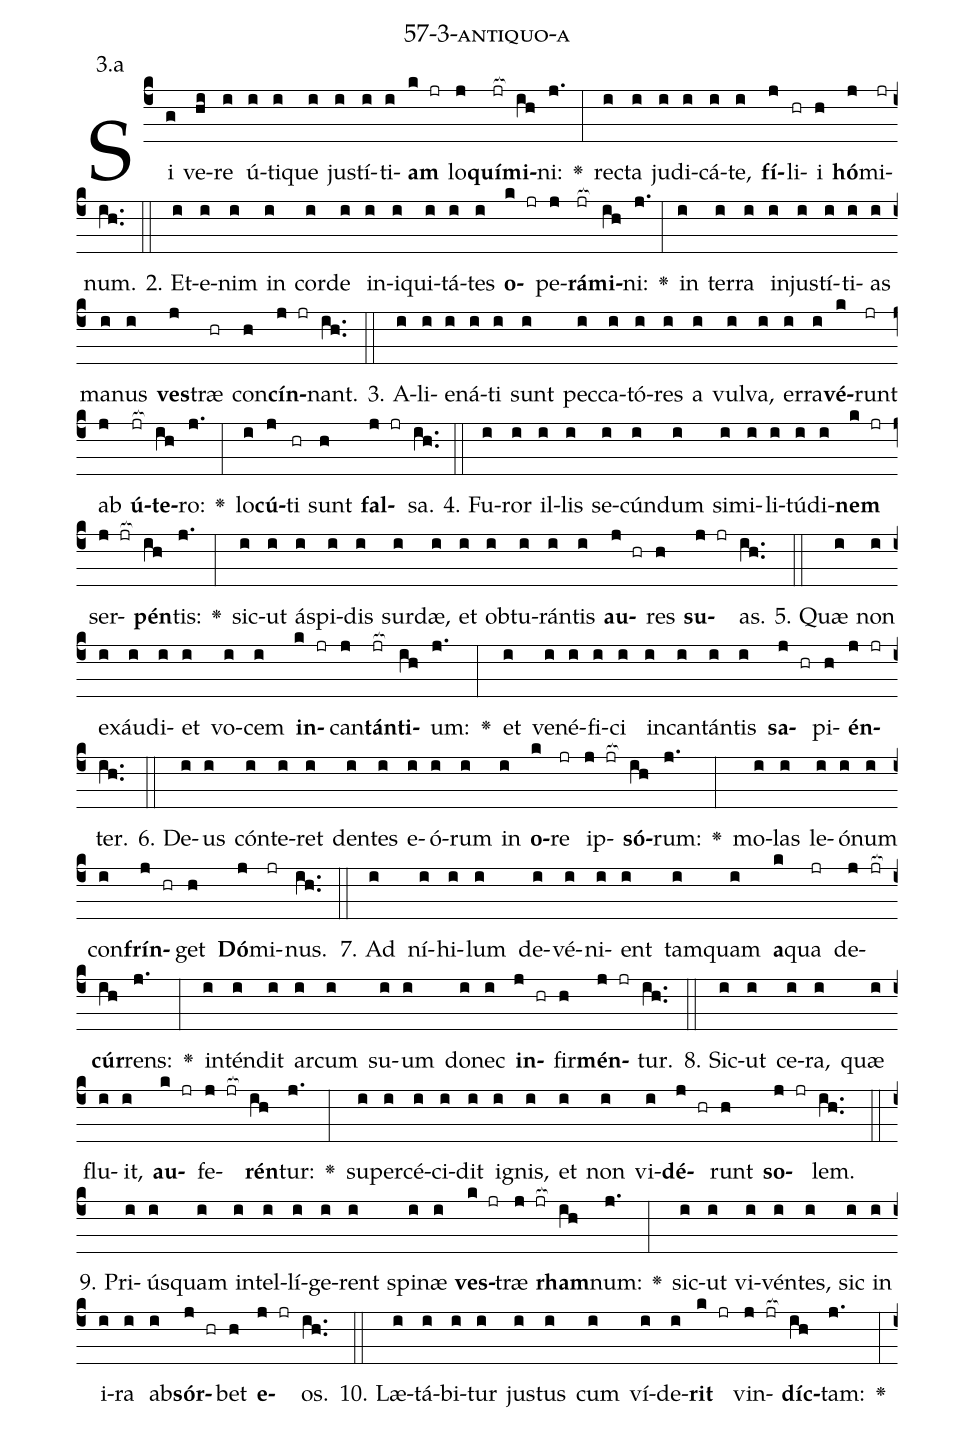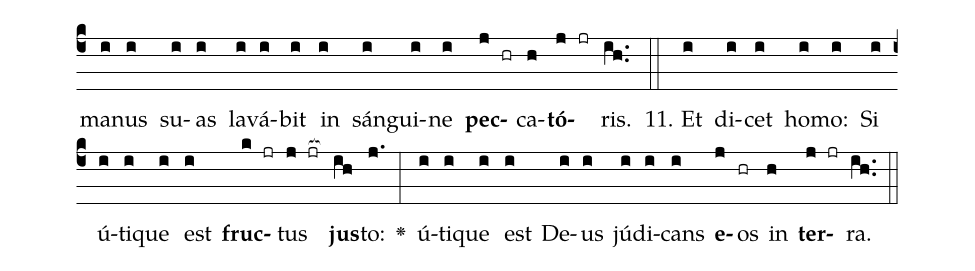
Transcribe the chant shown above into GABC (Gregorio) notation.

name: 57-3-antiquo-a;
annotation: 3.a;
%%
(c4)Si(g) ve(hi)re(i) ú(i)ti(i)que(i) jus(i)tí(i)ti(i)<b>am</b>(k jr) lo(j)<b>quí</b>(jr[ocb:1{])<b>mi</b>(ih[ocb:0}])ni:(j.) <v>\greheightstar</v>(:) rec(i)ta(i) ju(i)di(i)cá(i)te,(i) <b>fí</b>(j)li(hr)i(h) <b>hó</b>(j)mi(jr)num.(ih..) (::)
2. Et(i)e(i)nim(i) in(i) cor(i)de(i) in(i)i(i)qui(i)tá(i)tes(i) <b>o</b>(k jr)pe(j)<b>rá</b>(jr[ocb:1{])<b>mi</b>(ih[ocb:0}])ni:(j.) <v>\greheightstar</v>(:) in(i) ter(i)ra(i) in(i)jus(i)tí(i)ti(i)as(i) ma(i)nus(i) <b>ves</b>(j)træ(hr) con(h)<b>cín</b>(j jr)nant.(ih..) (::)
3. A(i)li(i)e(i)ná(i)ti(i) sunt(i) pec(i)ca(i)tó(i)res(i) a(i) vul(i)va,(i) er(i)ra(i)<b>vé</b>(k)runt(jr) ab(j) <b>ú</b>(jr[ocb:1{])<b>te</b>(ih[ocb:0}])ro:(j.) <v>\greheightstar</v>(:) lo(i)<b>cú</b>(j)ti(hr) sunt(h) <b>fal</b>(j jr)sa.(ih..) (::)
4. Fu(i)ror(i) il(i)lis(i) se(i)cún(i)dum(i) si(i)mi(i)li(i)tú(i)di(i)<b>nem</b>(k jr) ser(j jr[ocb:1{])<b>pén</b>(ih[ocb:0}])tis:(j.) <v>\greheightstar</v>(:) sic(i)ut(i) ás(i)pi(i)dis(i) sur(i)dæ,(i) et(i) ob(i)tu(i)rán(i)tis(i) <b>au</b>(j hr)res(h) <b>su</b>(j jr)as.(ih..) (::)
5. Quæ(i) non(i) ex(i)áu(i)di(i)et(i) vo(i)cem(i) <b>in</b>(k jr)can(j)<b>tán</b>(jr[ocb:1{])<b>ti</b>(ih[ocb:0}])um:(j.) <v>\greheightstar</v>(:) et(i) ve(i)né(i)fi(i)ci(i) in(i)can(i)tán(i)tis(i) <b>sa</b>(j hr)pi(h)<b>én</b>(j jr)ter.(ih..) (::)
6. De(i)us(i) cón(i)te(i)ret(i) den(i)tes(i) e(i)ó(i)rum(i) in(i) <b>o</b>(k)re(jr) ip(j jr[ocb:1{])<b>só</b>(ih[ocb:0}])rum:(j.) <v>\greheightstar</v>(:) mo(i)las(i) le(i)ó(i)num(i) con(i)<b>frín</b>(j hr)get(h) <b>Dó</b>(j)mi(jr)nus.(ih..) (::)
7. Ad(i) ní(i)hi(i)lum(i) de(i)vé(i)ni(i)ent(i) tam(i)quam(i) <b>a</b>(k)qua(jr) de(j jr[ocb:1{])<b>cúr</b>(ih[ocb:0}])rens:(j.) <v>\greheightstar</v>(:) in(i)tén(i)dit(i) ar(i)cum(i) su(i)um(i) do(i)nec(i) <b>in</b>(j hr)fir(h)<b>mén</b>(j jr)tur.(ih..) (::)
8. Sic(i)ut(i) ce(i)ra,(i) quæ(i) flu(i)it,(i) <b>au</b>(k jr)fe(j jr[ocb:1{])<b>rén</b>(ih[ocb:0}])tur:(j.) <v>\greheightstar</v>(:) su(i)per(i)cé(i)ci(i)dit(i) i(i)gnis,(i) et(i) non(i) vi(i)<b>dé</b>(j hr)runt(h) <b>so</b>(j jr)lem.(ih..) (::)
9. Pri(i)ús(i)quam(i) in(i)tel(i)lí(i)ge(i)rent(i) spi(i)næ(i) <b>ves</b>(k jr)træ(j jr[ocb:1{]) <b>rham</b>(ih[ocb:0}])num:(j.) <v>\greheightstar</v>(:) sic(i)ut(i) vi(i)vén(i)tes,(i) sic(i) in(i) i(i)ra(i) ab(i)<b>sór</b>(j hr)bet(h) <b>e</b>(j jr)os.(ih..) (::)
10. Læ(i)tá(i)bi(i)tur(i) jus(i)tus(i) cum(i) ví(i)de(i)<b>rit</b>(k jr) vin(j jr[ocb:1{])<b>díc</b>(ih[ocb:0}])tam:(j.) <v>\greheightstar</v>(:) ma(i)nus(i) su(i)as(i) la(i)vá(i)bit(i) in(i) sán(i)gui(i)ne(i) <b>pec</b>(j hr)ca(h)<b>tó</b>(j jr)ris.(ih..) (::)
11. Et(i) di(i)cet(i) ho(i)mo:(i) Si(i) ú(i)ti(i)que(i) est(i) <b>fruc</b>(k jr)tus(j jr[ocb:1{]) <b>jus</b>(ih[ocb:0}])to:(j.) <v>\greheightstar</v>(:) ú(i)ti(i)que(i) est(i) De(i)us(i) jú(i)di(i)cans(i) <b>e</b>(j)os(hr) in(h) <b>ter</b>(j jr)ra.(ih..) (::)
